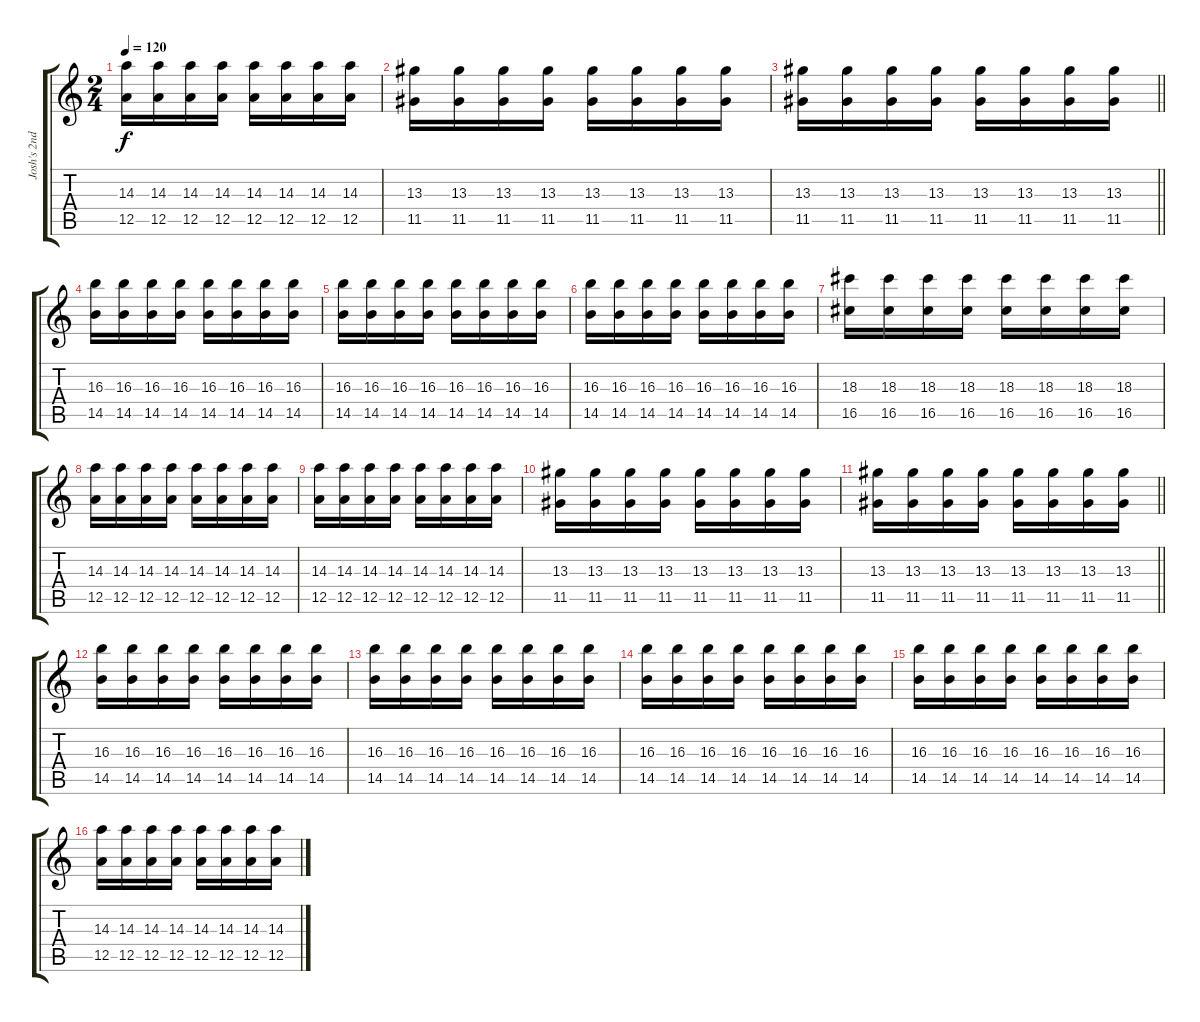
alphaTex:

\track ("Josh's 2nd Guitar" "Josh's 2nd") {instrument distortionguitar}
\staff {score tabs}
\tuning (E4 B3 G3 D3 A2 E2) {hide}
\ts (2 4)
\tempo 120
\clef g2
\ks c
(14.3 12.5).16{dy f} (14.3 12.5).16 (14.3 12.5).16 (14.3 12.5).16 (14.3 12.5).16 (14.3 12.5).16 (14.3 12.5).16 (14.3 12.5).16 |
(13.3 11.5).16 (13.3 11.5).16 (13.3 11.5).16 (13.3 11.5).16 (13.3 11.5).16 (13.3 11.5).16 (13.3 11.5).16 (13.3 11.5).16 |
\barLineRight lightlight
(13.3 11.5).16 (13.3 11.5).16 (13.3 11.5).16 (13.3 11.5).16 (13.3 11.5).16 (13.3 11.5).16 (13.3 11.5).16 (13.3 11.5).16 |
(16.3 14.5).16 (16.3 14.5).16 (16.3 14.5).16 (16.3 14.5).16 (16.3 14.5).16 (16.3 14.5).16 (16.3 14.5).16 (16.3 14.5).16 |
(16.3 14.5).16 (16.3 14.5).16 (16.3 14.5).16 (16.3 14.5).16 (16.3 14.5).16 (16.3 14.5).16 (16.3 14.5).16 (16.3 14.5).16 |
(16.3 14.5).16 (16.3 14.5).16 (16.3 14.5).16 (16.3 14.5).16 (16.3 14.5).16 (16.3 14.5).16 (16.3 14.5).16 (16.3 14.5).16 |
(18.3 16.5).16 (18.3 16.5).16 (18.3 16.5).16 (18.3 16.5).16 (18.3 16.5).16 (18.3 16.5).16 (18.3 16.5).16 (18.3 16.5).16 |
(14.3 12.5).16 (14.3 12.5).16 (14.3 12.5).16 (14.3 12.5).16 (14.3 12.5).16 (14.3 12.5).16 (14.3 12.5).16 (14.3 12.5).16 |
(14.3 12.5).16 (14.3 12.5).16 (14.3 12.5).16 (14.3 12.5).16 (14.3 12.5).16 (14.3 12.5).16 (14.3 12.5).16 (14.3 12.5).16 |
(13.3 11.5).16 (13.3 11.5).16 (13.3 11.5).16 (13.3 11.5).16 (13.3 11.5).16 (13.3 11.5).16 (13.3 11.5).16 (13.3 11.5).16 |
\barLineRight lightlight
(13.3 11.5).16 (13.3 11.5).16 (13.3 11.5).16 (13.3 11.5).16 (13.3 11.5).16 (13.3 11.5).16 (13.3 11.5).16 (13.3 11.5).16 |
(16.3 14.5).16 (16.3 14.5).16 (16.3 14.5).16 (16.3 14.5).16 (16.3 14.5).16 (16.3 14.5).16 (16.3 14.5).16 (16.3 14.5).16 |
(16.3 14.5).16 (16.3 14.5).16 (16.3 14.5).16 (16.3 14.5).16 (16.3 14.5).16 (16.3 14.5).16 (16.3 14.5).16 (16.3 14.5).16 |
(16.3 14.5).16 (16.3 14.5).16 (16.3 14.5).16 (16.3 14.5).16 (16.3 14.5).16 (16.3 14.5).16 (16.3 14.5).16 (16.3 14.5).16 |
(16.3 14.5).16 (16.3 14.5).16 (16.3 14.5).16 (16.3 14.5).16 (16.3 14.5).16 (16.3 14.5).16 (16.3 14.5).16 (16.3 14.5).16 |
(14.3 12.5).16 (14.3 12.5).16 (14.3 12.5).16 (14.3 12.5).16 (14.3 12.5).16 (14.3 12.5).16 (14.3 12.5).16 (14.3 12.5).16
